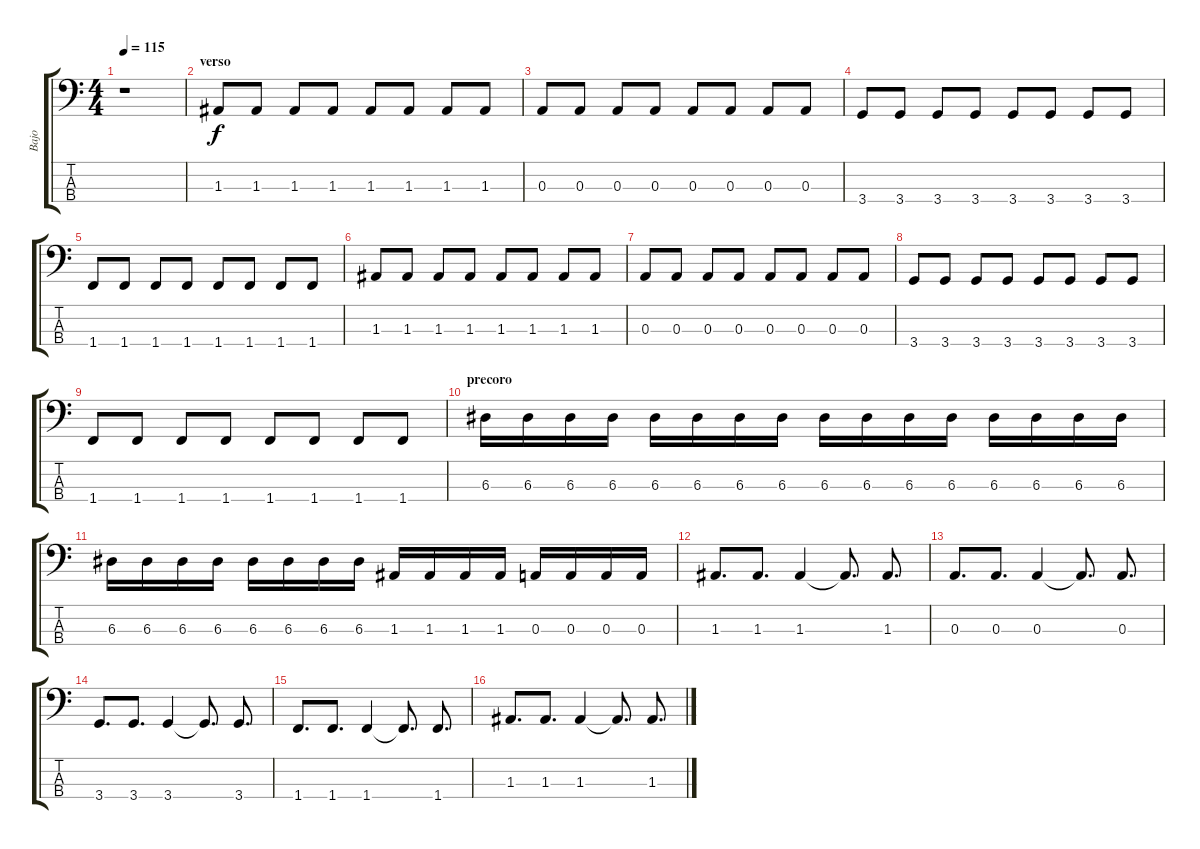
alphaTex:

\track ("Bajo" "Bajo") {instrument electricbassfinger}
\staff {score tabs}
\tuning (G2 D2 A1 E1) {hide}
\ts (4 4)
\tempo 115
\clef f4
\ks c
r.1{dy f} |
\section ("" "verso")
1.3.8 1.3.8 1.3.8 1.3.8 1.3.8 1.3.8 1.3.8 1.3.8 |
0.3.8 0.3.8 0.3.8 0.3.8 0.3.8 0.3.8 0.3.8 0.3.8 |
3.4.8 3.4.8 3.4.8 3.4.8 3.4.8 3.4.8 3.4.8 3.4.8 |
1.4.8 1.4.8 1.4.8 1.4.8 1.4.8 1.4.8 1.4.8 1.4.8 |
1.3.8 1.3.8 1.3.8 1.3.8 1.3.8 1.3.8 1.3.8 1.3.8 |
0.3.8 0.3.8 0.3.8 0.3.8 0.3.8 0.3.8 0.3.8 0.3.8 |
3.4.8 3.4.8 3.4.8 3.4.8 3.4.8 3.4.8 3.4.8 3.4.8 |
1.4.8 1.4.8 1.4.8 1.4.8 1.4.8 1.4.8 1.4.8 1.4.8 |
\section ("" "precoro")
6.3.16 6.3.16 6.3.16 6.3.16 6.3.16 6.3.16 6.3.16 6.3.16 6.3.16 6.3.16 6.3.16 6.3.16 6.3.16 6.3.16 6.3.16 6.3.16 |
6.3.16 6.3.16 6.3.16 6.3.16 6.3.16 6.3.16 6.3.16 6.3.16 1.3.16 1.3.16 1.3.16 1.3.16 0.3.16 0.3.16 0.3.16 0.3.16 |
1.3.8{d} 1.3.8{d} 1.3.4 1.3{t}.8{d} 1.3.8{d} |
0.3.8{d} 0.3.8{d} 0.3.4 0.3{t}.8{d} 0.3.8{d} |
3.4.8{d} 3.4.8{d} 3.4.4 3.4{t}.8{d} 3.4.8{d} |
1.4.8{d} 1.4.8{d} 1.4.4 1.4{t}.8{d} 1.4.8{d} |
1.3.8{d} 1.3.8{d} 1.3.4 1.3{t}.8{d} 1.3.8{d}
